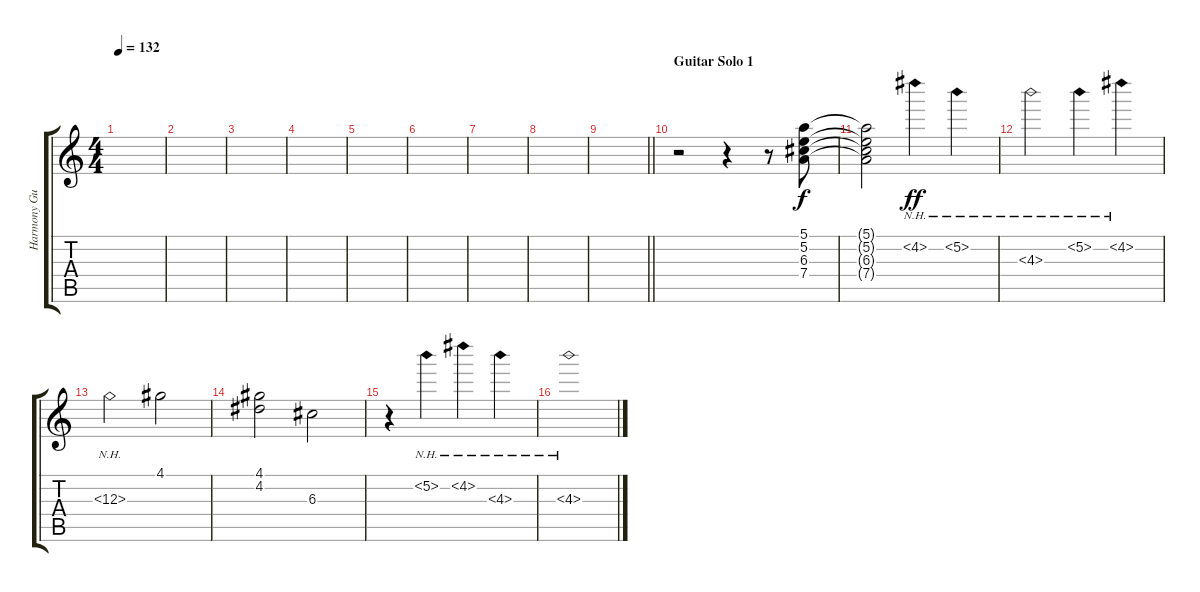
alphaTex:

\track ("Harmony Guitar 1" "Harmony Gu") {instrument electricguitarclean}
\staff {score tabs}
\tuning (E4 B3 G3 D3 A2 E2) {hide}
\ts (4 4)
\tempo 132
\clef g2
\ks c
|
|
|
|
|
|
|
|
\barLineRight lightlight
|
\section ("" "Guitar Solo 1")
r.2 r.4 r.8 (5.1 5.2 6.3 7.4).8 |
(5.1{t} 5.2{t} 6.3{t} 7.4{t}).2{dy f} 4.2{nh}.4{dy ff} 5.2{nh}.4 |
4.3{nh}.2 5.2{nh}.4 4.2{nh}.4 |
6.3{nh}.2 4.1.2 |
(4.1 4.2).2 6.3.2 |
r.4 5.2{nh}.4 4.2{nh}.4 4.3{nh}.4 |
4.3{nh}.1
